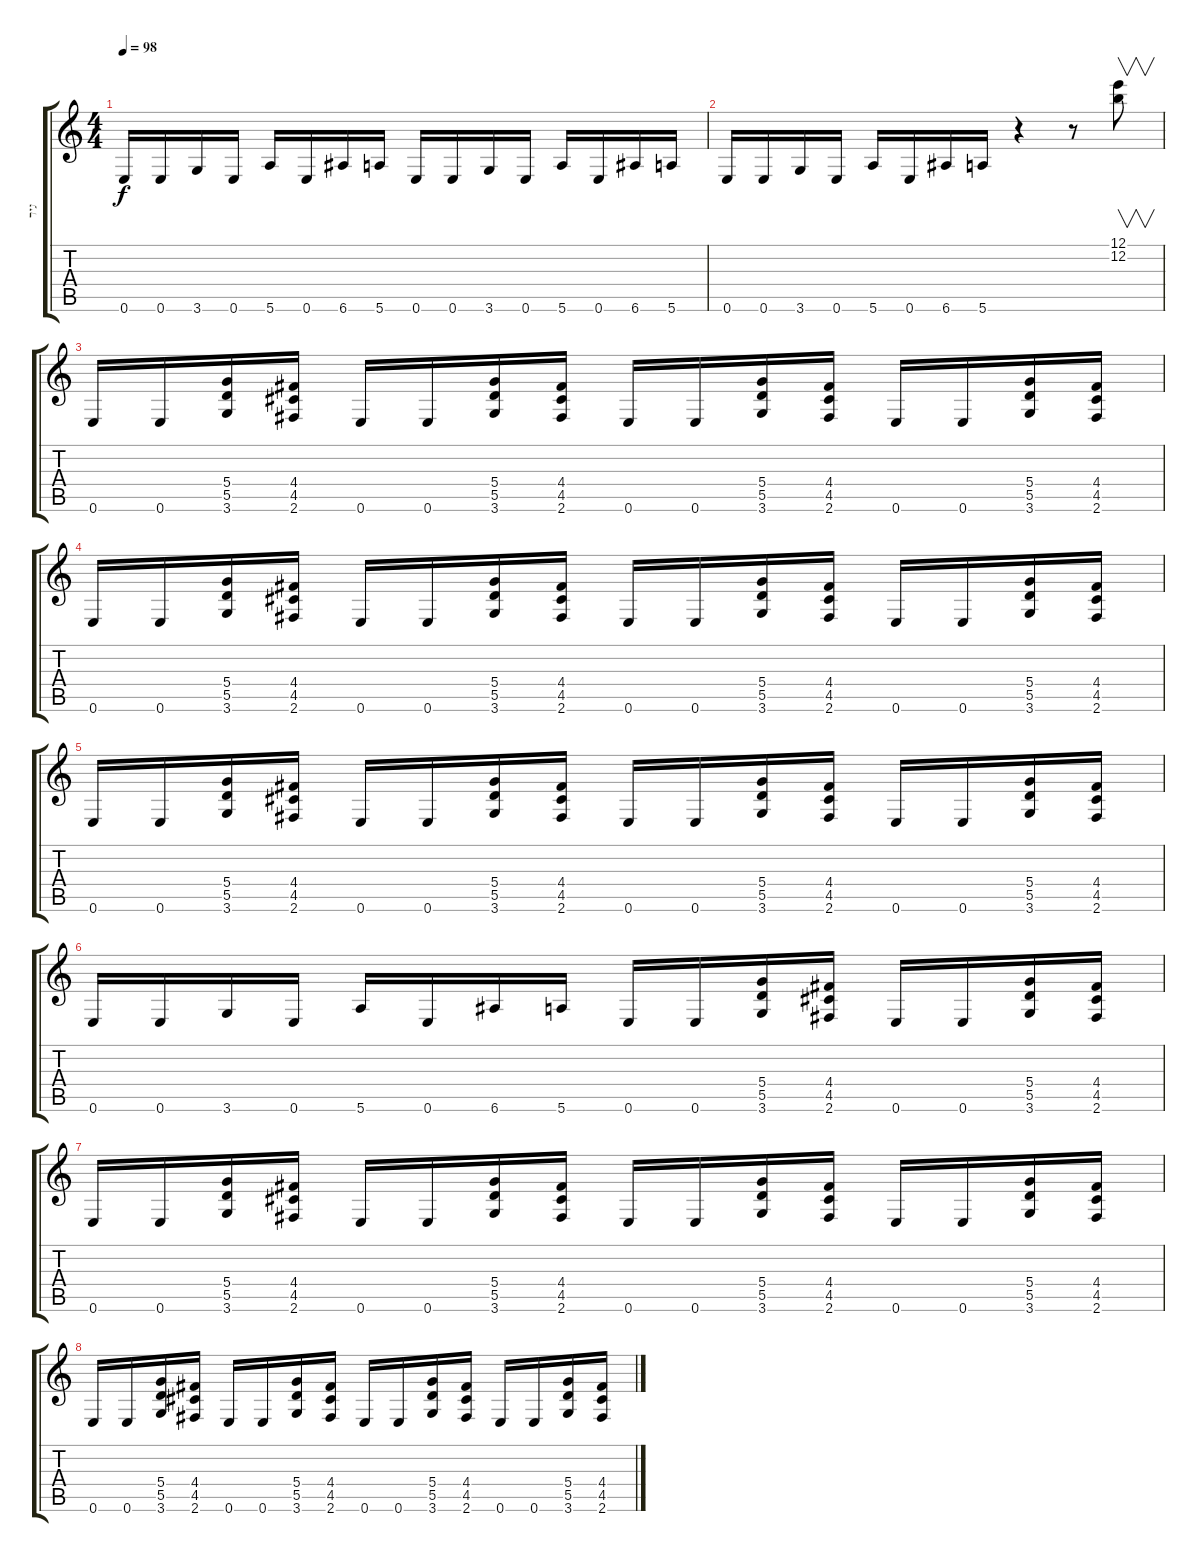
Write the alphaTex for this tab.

\track ("ניר" "ניר") {instrument overdrivenguitar}
\staff {score tabs}
\tuning (E4 B3 G3 D3 A2 E2) {hide}
\ts (4 4)
\tempo 98
\clef g2
\ks c
0.6.16{dy f} 0.6.16 3.6.16 0.6.16 5.6.16 0.6.16 6.6.16 5.6.16 0.6.16 0.6.16 3.6.16 0.6.16 5.6.16 0.6.16 6.6.16 5.6.16 |
0.6.16 0.6.16 3.6.16 0.6.16 5.6.16 0.6.16 6.6.16 5.6.16 r.4 r.8 (12.1 12.2).8{v} |
0.6.16 0.6.16 (5.4 5.5 3.6).16 (4.4 4.5 2.6).16 0.6.16 0.6.16 (5.4 5.5 3.6).16 (4.4 4.5 2.6).16 0.6.16 0.6.16 (5.4 5.5 3.6).16 (4.4 4.5 2.6).16 0.6.16 0.6.16 (5.4 5.5 3.6).16 (4.4 4.5 2.6).16 |
0.6.16 0.6.16 (5.4 5.5 3.6).16 (4.4 4.5 2.6).16 0.6.16 0.6.16 (5.4 5.5 3.6).16 (4.4 4.5 2.6).16 0.6.16 0.6.16 (5.4 5.5 3.6).16 (4.4 4.5 2.6).16 0.6.16 0.6.16 (5.4 5.5 3.6).16 (4.4 4.5 2.6).16 |
0.6.16 0.6.16 (5.4 5.5 3.6).16 (4.4 4.5 2.6).16 0.6.16 0.6.16 (5.4 5.5 3.6).16 (4.4 4.5 2.6).16 0.6.16 0.6.16 (5.4 5.5 3.6).16 (4.4 4.5 2.6).16 0.6.16 0.6.16 (5.4 5.5 3.6).16 (4.4 4.5 2.6).16 |
0.6.16 0.6.16 3.6.16 0.6.16 5.6.16 0.6.16 6.6.16 5.6.16 0.6.16 0.6.16 (5.4 5.5 3.6).16 (4.4 4.5 2.6).16 0.6.16 0.6.16 (5.4 5.5 3.6).16 (4.4 4.5 2.6).16 |
0.6.16 0.6.16 (5.4 5.5 3.6).16 (4.4 4.5 2.6).16 0.6.16 0.6.16 (5.4 5.5 3.6).16 (4.4 4.5 2.6).16 0.6.16 0.6.16 (5.4 5.5 3.6).16 (4.4 4.5 2.6).16 0.6.16 0.6.16 (5.4 5.5 3.6).16 (4.4 4.5 2.6).16 |
0.6.16 0.6.16 (5.4 5.5 3.6).16 (4.4 4.5 2.6).16 0.6.16 0.6.16 (5.4 5.5 3.6).16 (4.4 4.5 2.6).16 0.6.16 0.6.16 (5.4 5.5 3.6).16 (4.4 4.5 2.6).16 0.6.16 0.6.16 (5.4 5.5 3.6).16 (4.4 4.5 2.6).16
